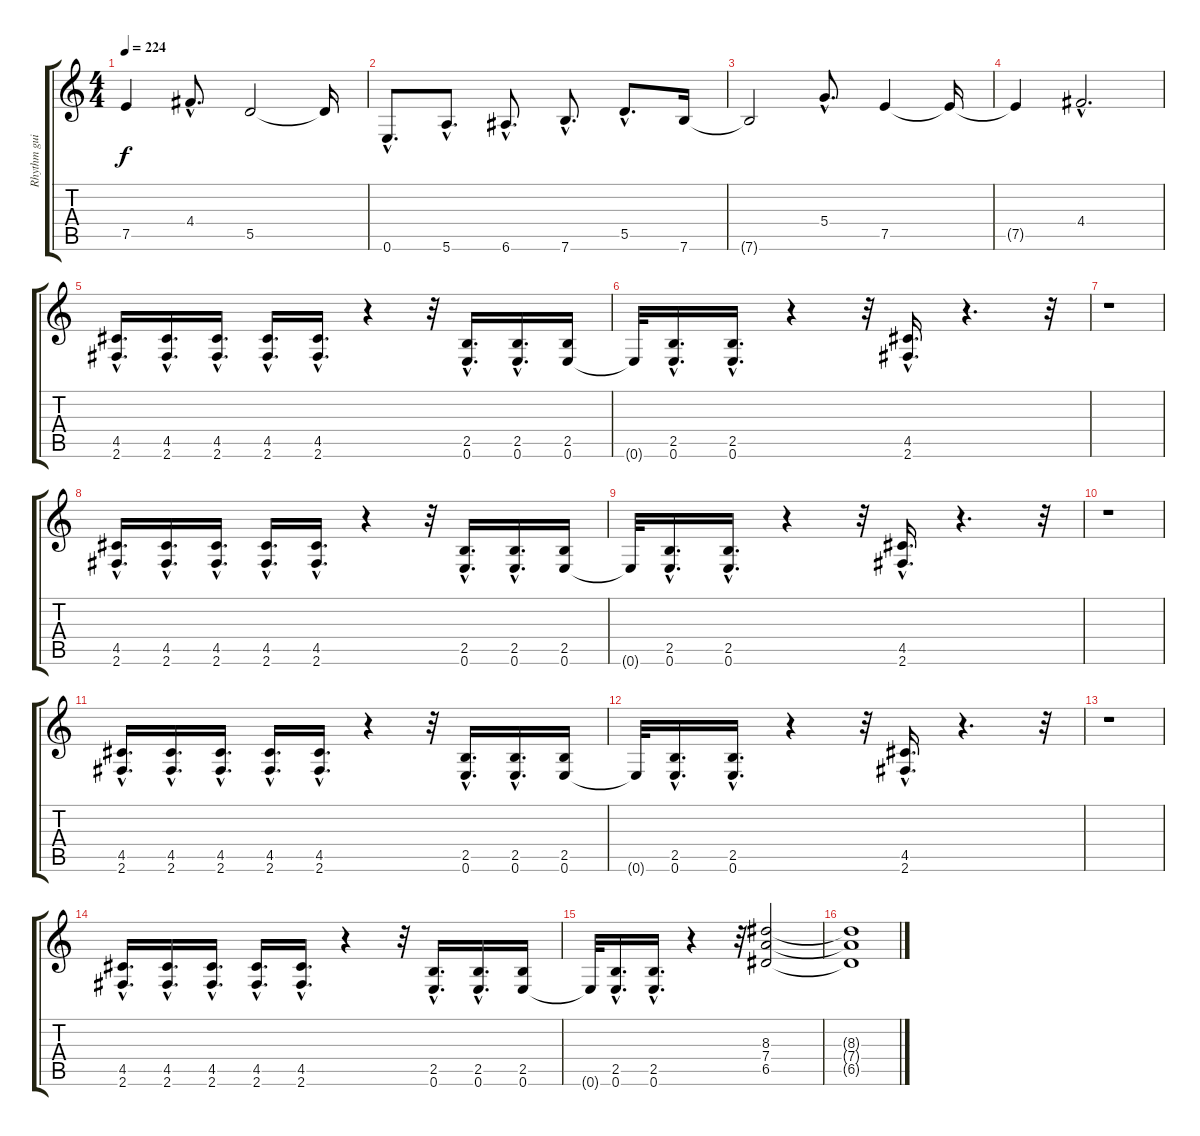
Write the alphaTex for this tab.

\track ("Rhythm guitar" "Rhythm gui") {instrument distortionguitar}
\staff {score tabs}
\tuning (E4 B3 G3 D3 A2 E2) {hide}
\ts (4 4)
\tempo 224
\clef g2
\ks c
7.5{t}.4{dy f} 4.4{hac}.8{d} 5.5.2 5.5{t}.16 |
0.6{hac}.8{d} 5.6{hac}.8{d} 6.6{hac}.8{d} 7.6{hac}.8{d} 5.5{hac}.8{d} 7.6.16 |
7.6{t}.2 5.4{hac}.8{d} 7.5.4 7.5{t}.16 |
7.5{t}.4 4.4{hac}.2{d} |
(4.5{hac} 2.6{hac}).16{d} (4.5{hac} 2.6{hac}).16{d} (4.5{hac} 2.6{hac}).16{d} (4.5{hac} 2.6{hac}).16{d} (4.5{hac} 2.6{hac}).16{d} r.4 r.32 (2.5{hac} 0.6{hac}).16{d} (2.5{hac} 0.6{hac}).16{d} (2.5 0.6).16 |
0.6{t}.32 (2.5{hac} 0.6{hac}).16{d} (2.5{hac} 0.6{hac}).16{d} r.4 r.32 (4.5{hac} 2.6{hac}).16{d} r.4{d} r.32 |
r.1 |
(4.5{hac} 2.6{hac}).16{d} (4.5{hac} 2.6{hac}).16{d} (4.5{hac} 2.6{hac}).16{d} (4.5{hac} 2.6{hac}).16{d} (4.5{hac} 2.6{hac}).16{d} r.4 r.32 (2.5{hac} 0.6{hac}).16{d} (2.5{hac} 0.6{hac}).16{d} (2.5 0.6).16 |
0.6{t}.32 (2.5{hac} 0.6{hac}).16{d} (2.5{hac} 0.6{hac}).16{d} r.4 r.32 (4.5{hac} 2.6{hac}).16{d} r.4{d} r.32 |
r.1 |
(4.5{hac} 2.6{hac}).16{d} (4.5{hac} 2.6{hac}).16{d} (4.5{hac} 2.6{hac}).16{d} (4.5{hac} 2.6{hac}).16{d} (4.5{hac} 2.6{hac}).16{d} r.4 r.32 (2.5{hac} 0.6{hac}).16{d} (2.5{hac} 0.6{hac}).16{d} (2.5 0.6).16 |
0.6{t}.32 (2.5{hac} 0.6{hac}).16{d} (2.5{hac} 0.6{hac}).16{d} r.4 r.32 (4.5{hac} 2.6{hac}).16{d} r.4{d} r.32 |
r.1 |
(4.5{hac} 2.6{hac}).16{d} (4.5{hac} 2.6{hac}).16{d} (4.5{hac} 2.6{hac}).16{d} (4.5{hac} 2.6{hac}).16{d} (4.5{hac} 2.6{hac}).16{d} r.4 r.32 (2.5{hac} 0.6{hac}).16{d} (2.5{hac} 0.6{hac}).16{d} (2.5 0.6).16 |
0.6{t}.32 (2.5{hac} 0.6{hac}).16{d} (2.5{hac} 0.6{hac}).16{d} r.4 r.32 (8.3 7.4 6.5).2 |
(8.3{t} 7.4{t} 6.5{t}).1
